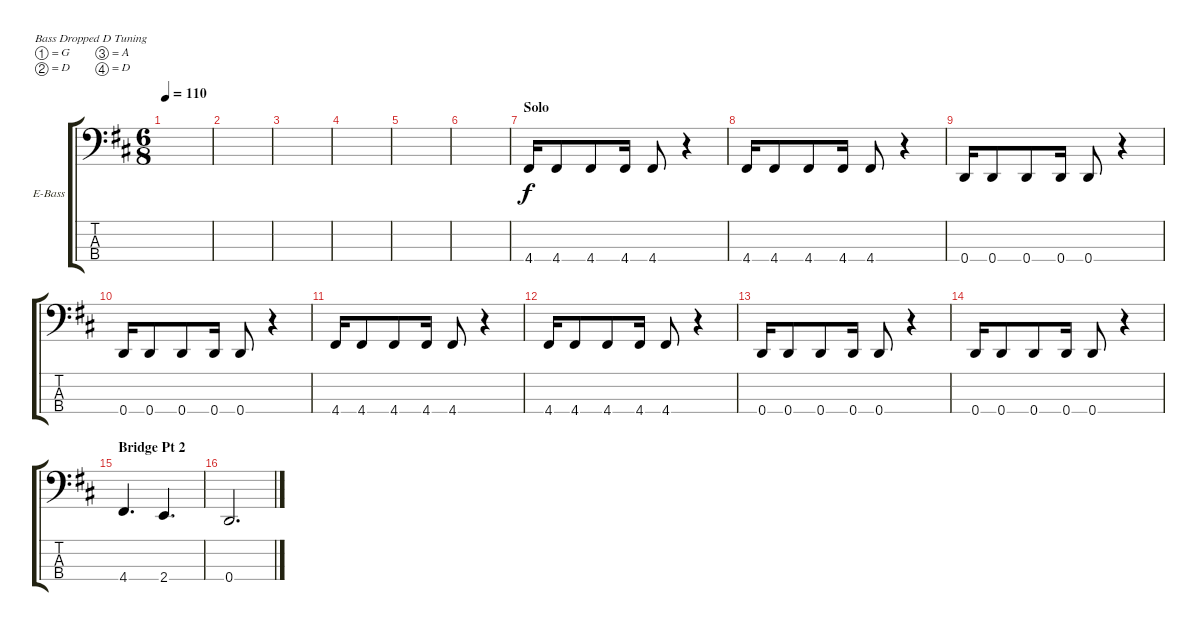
\defaultSystemsLayout 4
\bracketExtendMode groupsimilarinstruments
\firstSystemTrackNameOrientation horizontal
\otherSystemsTrackNameOrientation horizontal
\track ("Electric Bass" "E-Bass") {instrument electricbassfinger}
\staff {score tabs}
\tuning (G2 D2 A1 D1)
\ts (6 8)
\tempo 110
\clef f4
\ks d
|
|
|
|
|
|
\section ("" "Solo")
4.4.16 4.4.8 4.4.8 4.4.16 4.4.8 r.4 |
4.4.16 4.4.8 4.4.8 4.4.16 4.4.8 r.4 |
0.4.16 0.4.8 0.4.8 0.4.16 0.4.8 r.4 |
0.4.16 0.4.8 0.4.8 0.4.16 0.4.8 r.4 |
4.4.16 4.4.8 4.4.8 4.4.16 4.4.8 r.4 |
4.4.16 4.4.8 4.4.8 4.4.16 4.4.8 r.4 |
0.4.16 0.4.8 0.4.8 0.4.16 0.4.8 r.4 |
0.4.16 0.4.8 0.4.8 0.4.16 0.4.8 r.4 |
\section ("" "Bridge Pt 2")
4.4.4{d} 2.4.4{d} |
0.4.2{d}
